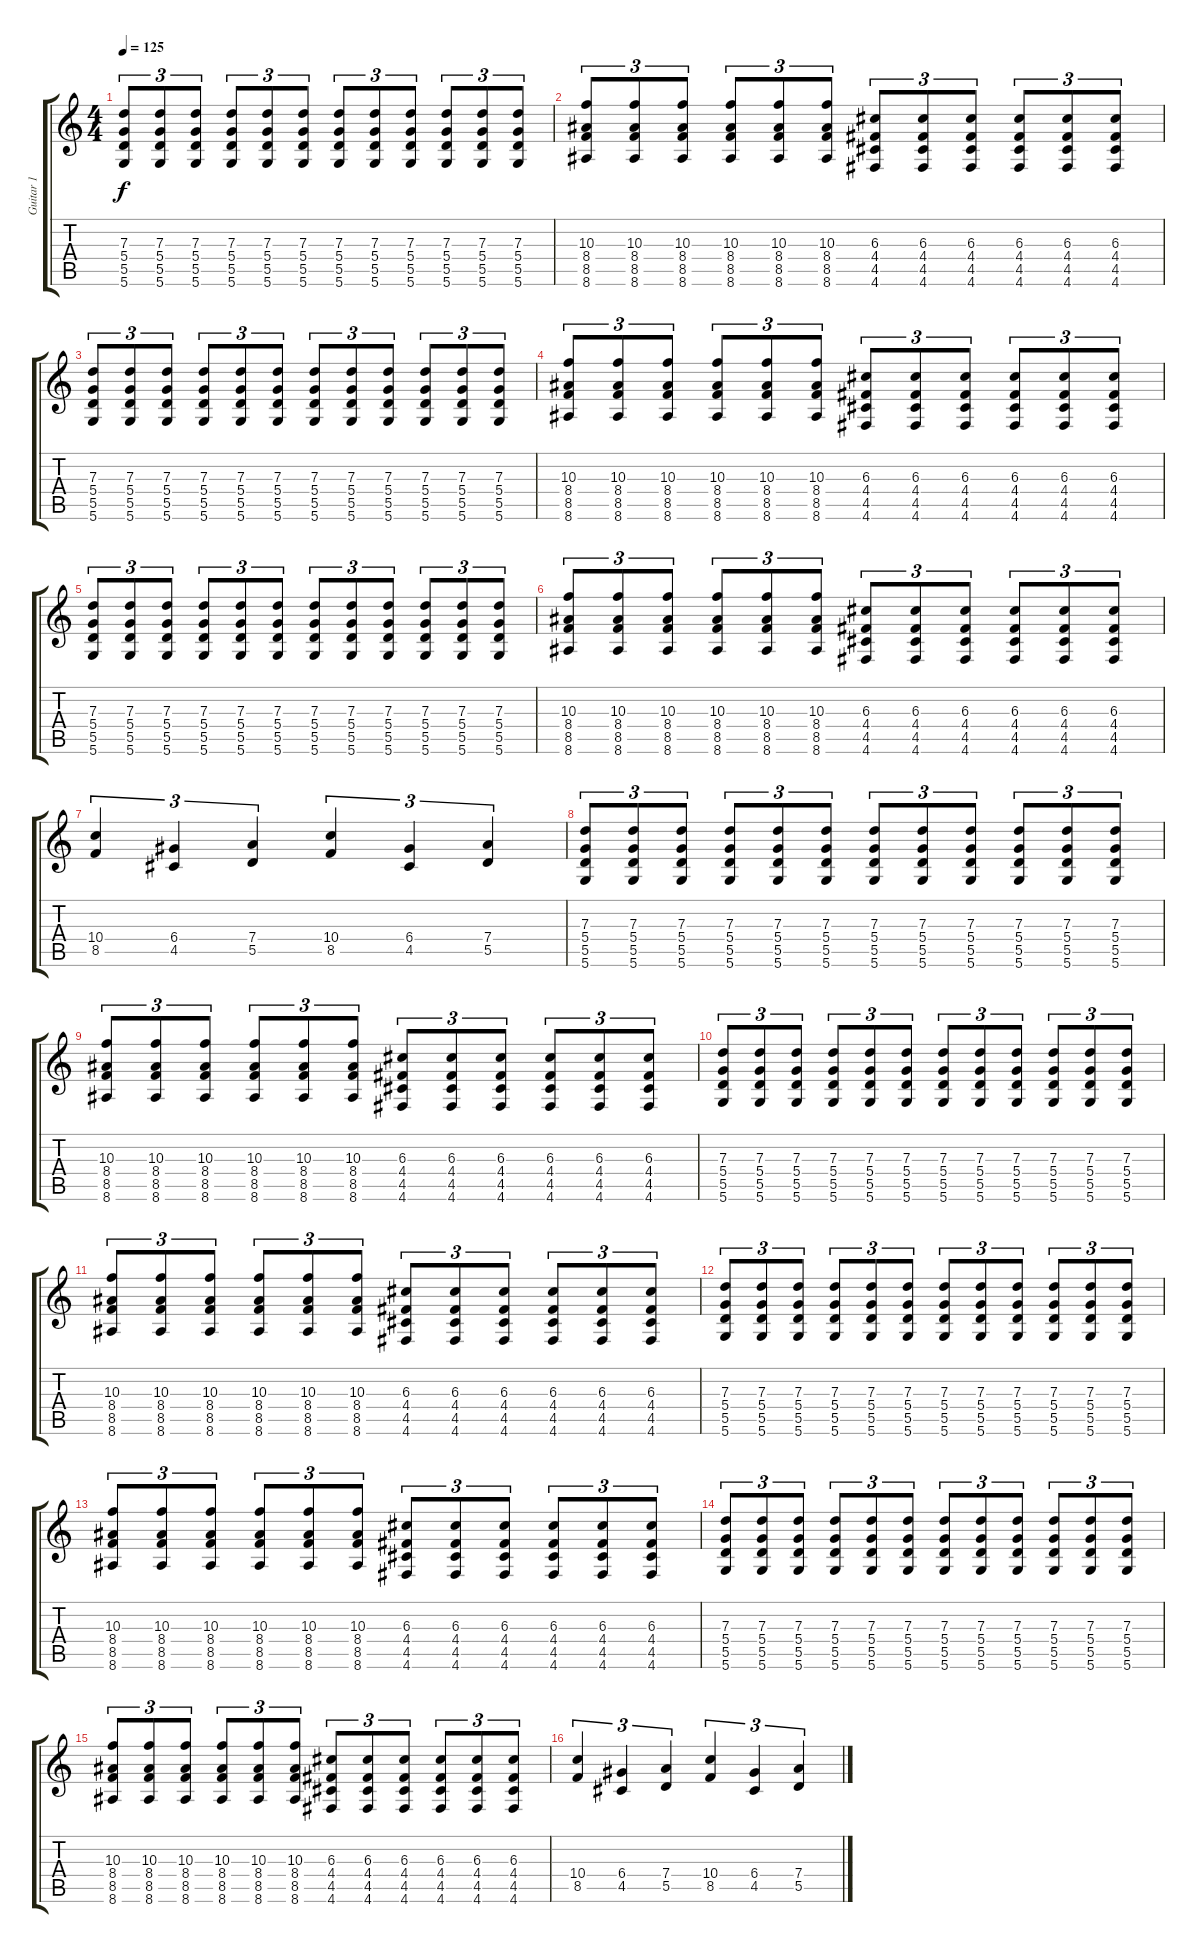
\track ("Guitar 1" "Guitar 1") {instrument distortionguitar}
\staff {score tabs}
\tuning (E4 B3 G3 D3 A2 D2) {hide}
\ts (4 4)
\tempo 125
\clef g2
\ks c
(7.3 5.4 5.5 5.6).8{tu (3 2) dy f} (7.3 5.4 5.5 5.6).8{tu (3 2)} (7.3 5.4 5.5 5.6).8{tu (3 2)} (7.3 5.4 5.5 5.6).8{tu (3 2)} (7.3 5.4 5.5 5.6).8{tu (3 2)} (7.3 5.4 5.5 5.6).8{tu (3 2)} (7.3 5.4 5.5 5.6).8{tu (3 2)} (7.3 5.4 5.5 5.6).8{tu (3 2)} (7.3 5.4 5.5 5.6).8{tu (3 2)} (7.3 5.4 5.5 5.6).8{tu (3 2)} (7.3 5.4 5.5 5.6).8{tu (3 2)} (7.3 5.4 5.5 5.6).8{tu (3 2)} |
(10.3 8.4 8.5 8.6).8{tu (3 2)} (10.3 8.4 8.5 8.6).8{tu (3 2)} (10.3 8.4 8.5 8.6).8{tu (3 2)} (10.3 8.4 8.5 8.6).8{tu (3 2)} (10.3 8.4 8.5 8.6).8{tu (3 2)} (10.3 8.4 8.5 8.6).8{tu (3 2)} (6.3 4.4 4.5 4.6).8{tu (3 2)} (6.3 4.4 4.5 4.6).8{tu (3 2)} (6.3 4.4 4.5 4.6).8{tu (3 2)} (6.3 4.4 4.5 4.6).8{tu (3 2)} (6.3 4.4 4.5 4.6).8{tu (3 2)} (6.3 4.4 4.5 4.6).8{tu (3 2)} |
(7.3 5.4 5.5 5.6).8{tu (3 2)} (7.3 5.4 5.5 5.6).8{tu (3 2)} (7.3 5.4 5.5 5.6).8{tu (3 2)} (7.3 5.4 5.5 5.6).8{tu (3 2)} (7.3 5.4 5.5 5.6).8{tu (3 2)} (7.3 5.4 5.5 5.6).8{tu (3 2)} (7.3 5.4 5.5 5.6).8{tu (3 2)} (7.3 5.4 5.5 5.6).8{tu (3 2)} (7.3 5.4 5.5 5.6).8{tu (3 2)} (7.3 5.4 5.5 5.6).8{tu (3 2)} (7.3 5.4 5.5 5.6).8{tu (3 2)} (7.3 5.4 5.5 5.6).8{tu (3 2)} |
(10.3 8.4 8.5 8.6).8{tu (3 2)} (10.3 8.4 8.5 8.6).8{tu (3 2)} (10.3 8.4 8.5 8.6).8{tu (3 2)} (10.3 8.4 8.5 8.6).8{tu (3 2)} (10.3 8.4 8.5 8.6).8{tu (3 2)} (10.3 8.4 8.5 8.6).8{tu (3 2)} (6.3 4.4 4.5 4.6).8{tu (3 2)} (6.3 4.4 4.5 4.6).8{tu (3 2)} (6.3 4.4 4.5 4.6).8{tu (3 2)} (6.3 4.4 4.5 4.6).8{tu (3 2)} (6.3 4.4 4.5 4.6).8{tu (3 2)} (6.3 4.4 4.5 4.6).8{tu (3 2)} |
(7.3 5.4 5.5 5.6).8{tu (3 2)} (7.3 5.4 5.5 5.6).8{tu (3 2)} (7.3 5.4 5.5 5.6).8{tu (3 2)} (7.3 5.4 5.5 5.6).8{tu (3 2)} (7.3 5.4 5.5 5.6).8{tu (3 2)} (7.3 5.4 5.5 5.6).8{tu (3 2)} (7.3 5.4 5.5 5.6).8{tu (3 2)} (7.3 5.4 5.5 5.6).8{tu (3 2)} (7.3 5.4 5.5 5.6).8{tu (3 2)} (7.3 5.4 5.5 5.6).8{tu (3 2)} (7.3 5.4 5.5 5.6).8{tu (3 2)} (7.3 5.4 5.5 5.6).8{tu (3 2)} |
(10.3 8.4 8.5 8.6).8{tu (3 2)} (10.3 8.4 8.5 8.6).8{tu (3 2)} (10.3 8.4 8.5 8.6).8{tu (3 2)} (10.3 8.4 8.5 8.6).8{tu (3 2)} (10.3 8.4 8.5 8.6).8{tu (3 2)} (10.3 8.4 8.5 8.6).8{tu (3 2)} (6.3 4.4 4.5 4.6).8{tu (3 2)} (6.3 4.4 4.5 4.6).8{tu (3 2)} (6.3 4.4 4.5 4.6).8{tu (3 2)} (6.3 4.4 4.5 4.6).8{tu (3 2)} (6.3 4.4 4.5 4.6).8{tu (3 2)} (6.3 4.4 4.5 4.6).8{tu (3 2)} |
(10.4 8.5).4{tu (3 2)} (6.4 4.5).4{tu (3 2)} (7.4 5.5).4{tu (3 2)} (10.4 8.5).4{tu (3 2)} (6.4 4.5).4{tu (3 2)} (7.4 5.5).4{tu (3 2)} |
(7.3 5.4 5.5 5.6).8{tu (3 2)} (7.3 5.4 5.5 5.6).8{tu (3 2)} (7.3 5.4 5.5 5.6).8{tu (3 2)} (7.3 5.4 5.5 5.6).8{tu (3 2)} (7.3 5.4 5.5 5.6).8{tu (3 2)} (7.3 5.4 5.5 5.6).8{tu (3 2)} (7.3 5.4 5.5 5.6).8{tu (3 2)} (7.3 5.4 5.5 5.6).8{tu (3 2)} (7.3 5.4 5.5 5.6).8{tu (3 2)} (7.3 5.4 5.5 5.6).8{tu (3 2)} (7.3 5.4 5.5 5.6).8{tu (3 2)} (7.3 5.4 5.5 5.6).8{tu (3 2)} |
(10.3 8.4 8.5 8.6).8{tu (3 2)} (10.3 8.4 8.5 8.6).8{tu (3 2)} (10.3 8.4 8.5 8.6).8{tu (3 2)} (10.3 8.4 8.5 8.6).8{tu (3 2)} (10.3 8.4 8.5 8.6).8{tu (3 2)} (10.3 8.4 8.5 8.6).8{tu (3 2)} (6.3 4.4 4.5 4.6).8{tu (3 2)} (6.3 4.4 4.5 4.6).8{tu (3 2)} (6.3 4.4 4.5 4.6).8{tu (3 2)} (6.3 4.4 4.5 4.6).8{tu (3 2)} (6.3 4.4 4.5 4.6).8{tu (3 2)} (6.3 4.4 4.5 4.6).8{tu (3 2)} |
(7.3 5.4 5.5 5.6).8{tu (3 2)} (7.3 5.4 5.5 5.6).8{tu (3 2)} (7.3 5.4 5.5 5.6).8{tu (3 2)} (7.3 5.4 5.5 5.6).8{tu (3 2)} (7.3 5.4 5.5 5.6).8{tu (3 2)} (7.3 5.4 5.5 5.6).8{tu (3 2)} (7.3 5.4 5.5 5.6).8{tu (3 2)} (7.3 5.4 5.5 5.6).8{tu (3 2)} (7.3 5.4 5.5 5.6).8{tu (3 2)} (7.3 5.4 5.5 5.6).8{tu (3 2)} (7.3 5.4 5.5 5.6).8{tu (3 2)} (7.3 5.4 5.5 5.6).8{tu (3 2)} |
(10.3 8.4 8.5 8.6).8{tu (3 2)} (10.3 8.4 8.5 8.6).8{tu (3 2)} (10.3 8.4 8.5 8.6).8{tu (3 2)} (10.3 8.4 8.5 8.6).8{tu (3 2)} (10.3 8.4 8.5 8.6).8{tu (3 2)} (10.3 8.4 8.5 8.6).8{tu (3 2)} (6.3 4.4 4.5 4.6).8{tu (3 2)} (6.3 4.4 4.5 4.6).8{tu (3 2)} (6.3 4.4 4.5 4.6).8{tu (3 2)} (6.3 4.4 4.5 4.6).8{tu (3 2)} (6.3 4.4 4.5 4.6).8{tu (3 2)} (6.3 4.4 4.5 4.6).8{tu (3 2)} |
(7.3 5.4 5.5 5.6).8{tu (3 2)} (7.3 5.4 5.5 5.6).8{tu (3 2)} (7.3 5.4 5.5 5.6).8{tu (3 2)} (7.3 5.4 5.5 5.6).8{tu (3 2)} (7.3 5.4 5.5 5.6).8{tu (3 2)} (7.3 5.4 5.5 5.6).8{tu (3 2)} (7.3 5.4 5.5 5.6).8{tu (3 2)} (7.3 5.4 5.5 5.6).8{tu (3 2)} (7.3 5.4 5.5 5.6).8{tu (3 2)} (7.3 5.4 5.5 5.6).8{tu (3 2)} (7.3 5.4 5.5 5.6).8{tu (3 2)} (7.3 5.4 5.5 5.6).8{tu (3 2)} |
(10.3 8.4 8.5 8.6).8{tu (3 2)} (10.3 8.4 8.5 8.6).8{tu (3 2)} (10.3 8.4 8.5 8.6).8{tu (3 2)} (10.3 8.4 8.5 8.6).8{tu (3 2)} (10.3 8.4 8.5 8.6).8{tu (3 2)} (10.3 8.4 8.5 8.6).8{tu (3 2)} (6.3 4.4 4.5 4.6).8{tu (3 2)} (6.3 4.4 4.5 4.6).8{tu (3 2)} (6.3 4.4 4.5 4.6).8{tu (3 2)} (6.3 4.4 4.5 4.6).8{tu (3 2)} (6.3 4.4 4.5 4.6).8{tu (3 2)} (6.3 4.4 4.5 4.6).8{tu (3 2)} |
(7.3 5.4 5.5 5.6).8{tu (3 2)} (7.3 5.4 5.5 5.6).8{tu (3 2)} (7.3 5.4 5.5 5.6).8{tu (3 2)} (7.3 5.4 5.5 5.6).8{tu (3 2)} (7.3 5.4 5.5 5.6).8{tu (3 2)} (7.3 5.4 5.5 5.6).8{tu (3 2)} (7.3 5.4 5.5 5.6).8{tu (3 2)} (7.3 5.4 5.5 5.6).8{tu (3 2)} (7.3 5.4 5.5 5.6).8{tu (3 2)} (7.3 5.4 5.5 5.6).8{tu (3 2)} (7.3 5.4 5.5 5.6).8{tu (3 2)} (7.3 5.4 5.5 5.6).8{tu (3 2)} |
(10.3 8.4 8.5 8.6).8{tu (3 2)} (10.3 8.4 8.5 8.6).8{tu (3 2)} (10.3 8.4 8.5 8.6).8{tu (3 2)} (10.3 8.4 8.5 8.6).8{tu (3 2)} (10.3 8.4 8.5 8.6).8{tu (3 2)} (10.3 8.4 8.5 8.6).8{tu (3 2)} (6.3 4.4 4.5 4.6).8{tu (3 2)} (6.3 4.4 4.5 4.6).8{tu (3 2)} (6.3 4.4 4.5 4.6).8{tu (3 2)} (6.3 4.4 4.5 4.6).8{tu (3 2)} (6.3 4.4 4.5 4.6).8{tu (3 2)} (6.3 4.4 4.5 4.6).8{tu (3 2)} |
(10.4 8.5).4{tu (3 2)} (6.4 4.5).4{tu (3 2)} (7.4 5.5).4{tu (3 2)} (10.4 8.5).4{tu (3 2)} (6.4 4.5).4{tu (3 2)} (7.4 5.5).4{tu (3 2)}
